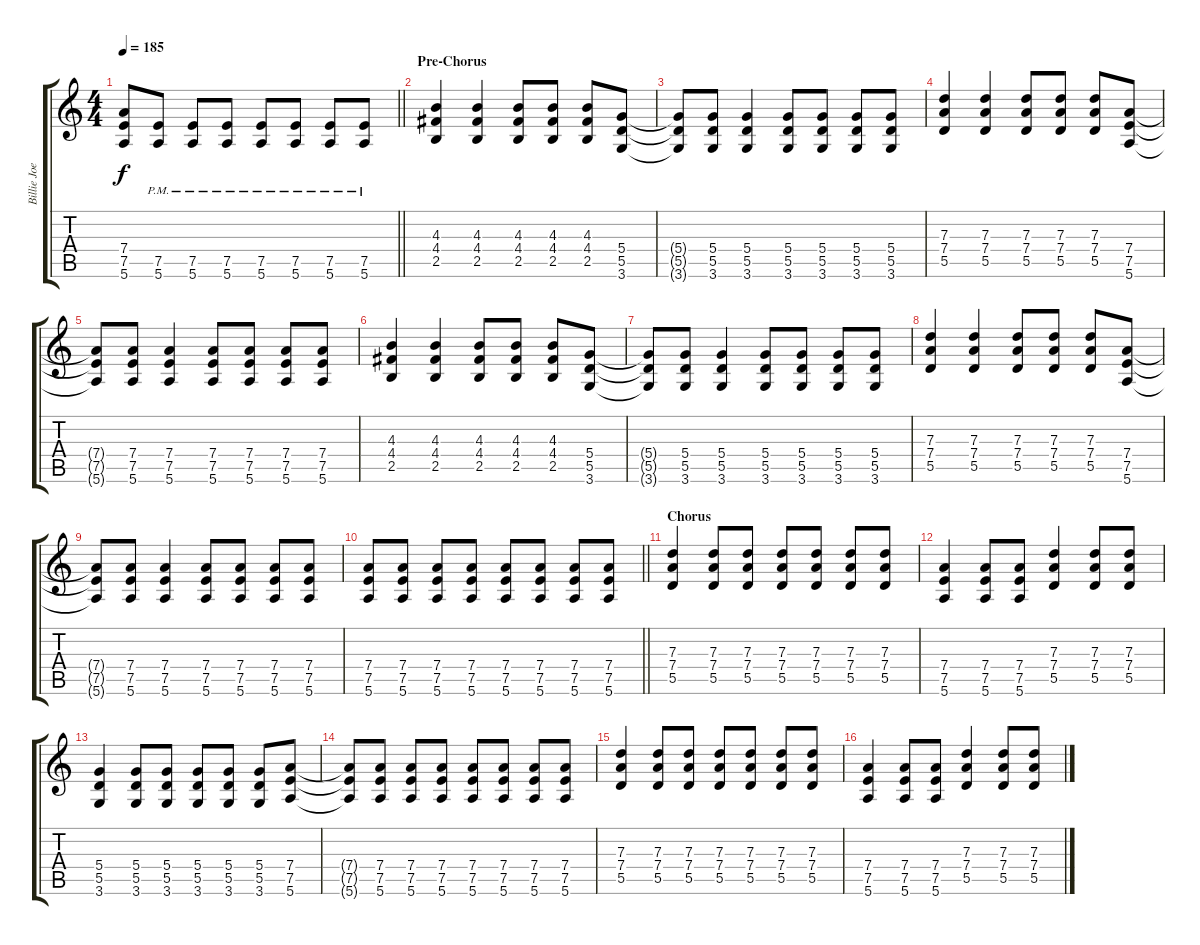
\track ("Billie Joe Armstrong - Guitar" "Billie Joe") {instrument distortionguitar}
\staff {score tabs}
\tuning (E4 B3 G3 D3 A2 E2) {hide}
\ts (4 4)
\tempo 185
\clef g2
\barLineRight lightlight
\ks c
(7.4{t} 7.5{t} 5.6{t}).8{dy f} (7.5{pm} 5.6{pm}).8 (7.5{pm} 5.6{pm}).8 (7.5{pm} 5.6{pm}).8 (7.5{pm} 5.6{pm}).8 (7.5{pm} 5.6{pm}).8 (7.5{pm} 5.6{pm}).8 (7.5{pm} 5.6{pm}).8 |
\section ("" "Pre-Chorus")
(4.3 4.4 2.5).4 (4.3 4.4 2.5).4 (4.3 4.4 2.5).8 (4.3 4.4 2.5).8 (4.3 4.4 2.5).8 (5.4 5.5 3.6).8 |
(5.4{t} 5.5{t} 3.6{t}).8 (5.4 5.5 3.6).8 (5.4 5.5 3.6).4 (5.4 5.5 3.6).8 (5.4 5.5 3.6).8 (5.4 5.5 3.6).8 (5.4 5.5 3.6).8 |
(7.3 7.4 5.5).4 (7.3 7.4 5.5).4 (7.3 7.4 5.5).8 (7.3 7.4 5.5).8 (7.3 7.4 5.5).8 (7.4 7.5 5.6).8 |
(7.4{t} 7.5{t} 5.6{t}).8 (7.4 7.5 5.6).8 (7.4 7.5 5.6).4 (7.4 7.5 5.6).8 (7.4 7.5 5.6).8 (7.4 7.5 5.6).8 (7.4 7.5 5.6).8 |
(4.3 4.4 2.5).4 (4.3 4.4 2.5).4 (4.3 4.4 2.5).8 (4.3 4.4 2.5).8 (4.3 4.4 2.5).8 (5.4 5.5 3.6).8 |
(5.4{t} 5.5{t} 3.6{t}).8 (5.4 5.5 3.6).8 (5.4 5.5 3.6).4 (5.4 5.5 3.6).8 (5.4 5.5 3.6).8 (5.4 5.5 3.6).8 (5.4 5.5 3.6).8 |
(7.3 7.4 5.5).4 (7.3 7.4 5.5).4 (7.3 7.4 5.5).8 (7.3 7.4 5.5).8 (7.3 7.4 5.5).8 (7.4 7.5 5.6).8 |
(7.4{t} 7.5{t} 5.6{t}).8 (7.4 7.5 5.6).8 (7.4 7.5 5.6).4 (7.4 7.5 5.6).8 (7.4 7.5 5.6).8 (7.4 7.5 5.6).8 (7.4 7.5 5.6).8 |
\barLineRight lightlight
(7.4 7.5 5.6).8 (7.4 7.5 5.6).8 (7.4 7.5 5.6).8 (7.4 7.5 5.6).8 (7.4 7.5 5.6).8 (7.4 7.5 5.6).8 (7.4 7.5 5.6).8 (7.4 7.5 5.6).8 |
\section ("" "Chorus")
(7.3 7.4 5.5).4 (7.3 7.4 5.5).8 (7.3 7.4 5.5).8 (7.3 7.4 5.5).8 (7.3 7.4 5.5).8 (7.3 7.4 5.5).8 (7.3 7.4 5.5).8 |
(7.4 7.5 5.6).4 (7.4 7.5 5.6).8 (7.4 7.5 5.6).8 (7.3 7.4 5.5).4 (7.3 7.4 5.5).8 (7.3 7.4 5.5).8 |
(5.4 5.5 3.6).4 (5.4 5.5 3.6).8 (5.4 5.5 3.6).8 (5.4 5.5 3.6).8 (5.4 5.5 3.6).8 (5.4 5.5 3.6).8 (7.4 7.5 5.6).8 |
(7.4{t} 7.5{t} 5.6{t}).8 (7.4 7.5 5.6).8 (7.4 7.5 5.6).8 (7.4 7.5 5.6).8 (7.4 7.5 5.6).8 (7.4 7.5 5.6).8 (7.4 7.5 5.6).8 (7.4 7.5 5.6).8 |
(7.3 7.4 5.5).4 (7.3 7.4 5.5).8 (7.3 7.4 5.5).8 (7.3 7.4 5.5).8 (7.3 7.4 5.5).8 (7.3 7.4 5.5).8 (7.3 7.4 5.5).8 |
(7.4 7.5 5.6).4 (7.4 7.5 5.6).8 (7.4 7.5 5.6).8 (7.3 7.4 5.5).4 (7.3 7.4 5.5).8 (7.3 7.4 5.5).8
